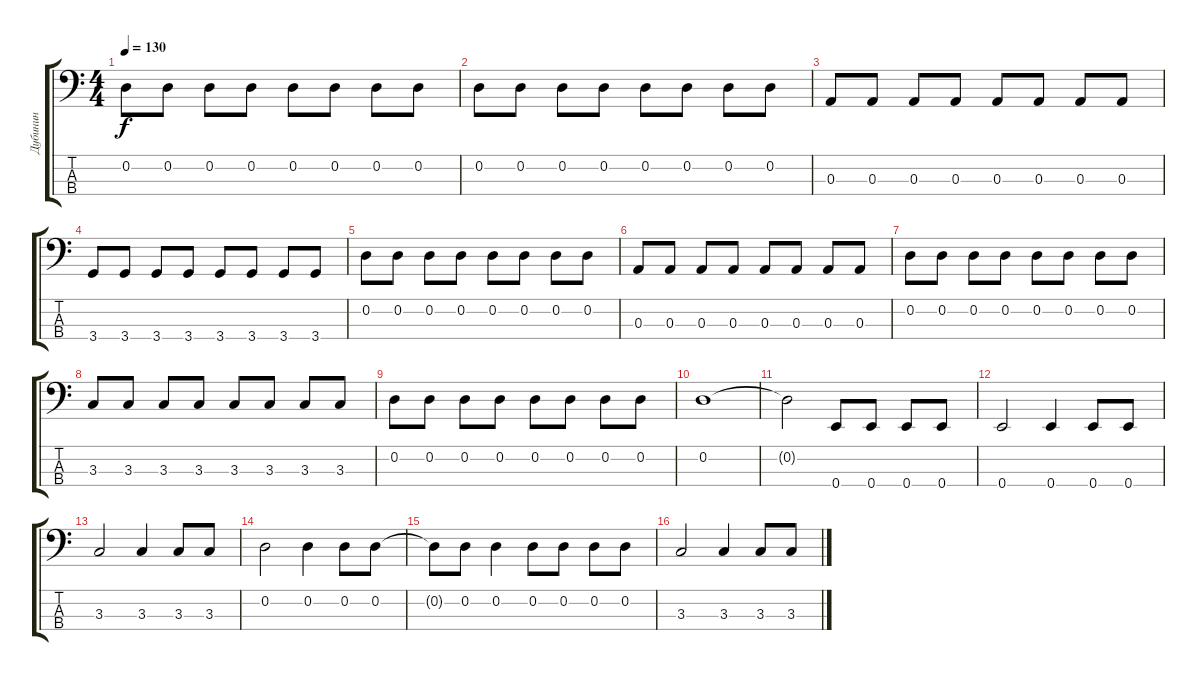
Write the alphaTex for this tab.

\track ("Дубинин" "Дубинин") {instrument electricbassfinger}
\staff {score tabs}
\tuning (G2 D2 A1 E1) {hide}
\ts (4 4)
\tempo 130
\clef f4
\ks c
0.2.8{dy f} 0.2.8 0.2.8 0.2.8 0.2.8 0.2.8 0.2.8 0.2.8 |
0.2.8 0.2.8 0.2.8 0.2.8 0.2.8 0.2.8 0.2.8 0.2.8 |
0.3.8 0.3.8 0.3.8 0.3.8 0.3.8 0.3.8 0.3.8 0.3.8 |
3.4.8 3.4.8 3.4.8 3.4.8 3.4.8 3.4.8 3.4.8 3.4.8 |
0.2.8 0.2.8 0.2.8 0.2.8 0.2.8 0.2.8 0.2.8 0.2.8 |
0.3.8 0.3.8 0.3.8 0.3.8 0.3.8 0.3.8 0.3.8 0.3.8 |
0.2.8 0.2.8 0.2.8 0.2.8 0.2.8 0.2.8 0.2.8 0.2.8 |
3.3.8 3.3.8 3.3.8 3.3.8 3.3.8 3.3.8 3.3.8 3.3.8 |
0.2.8 0.2.8 0.2.8 0.2.8 0.2.8 0.2.8 0.2.8 0.2.8 |
0.2.1 |
0.2{t}.2 0.4.8 0.4.8 0.4.8 0.4.8 |
0.4.2 0.4.4 0.4.8 0.4.8 |
3.3.2 3.3.4 3.3.8 3.3.8 |
0.2.2 0.2.4 0.2.8 0.2.8 |
0.2{t}.8 0.2.8 0.2.4 0.2.8 0.2.8 0.2.8 0.2.8 |
3.3.2 3.3.4 3.3.8 3.3.8
